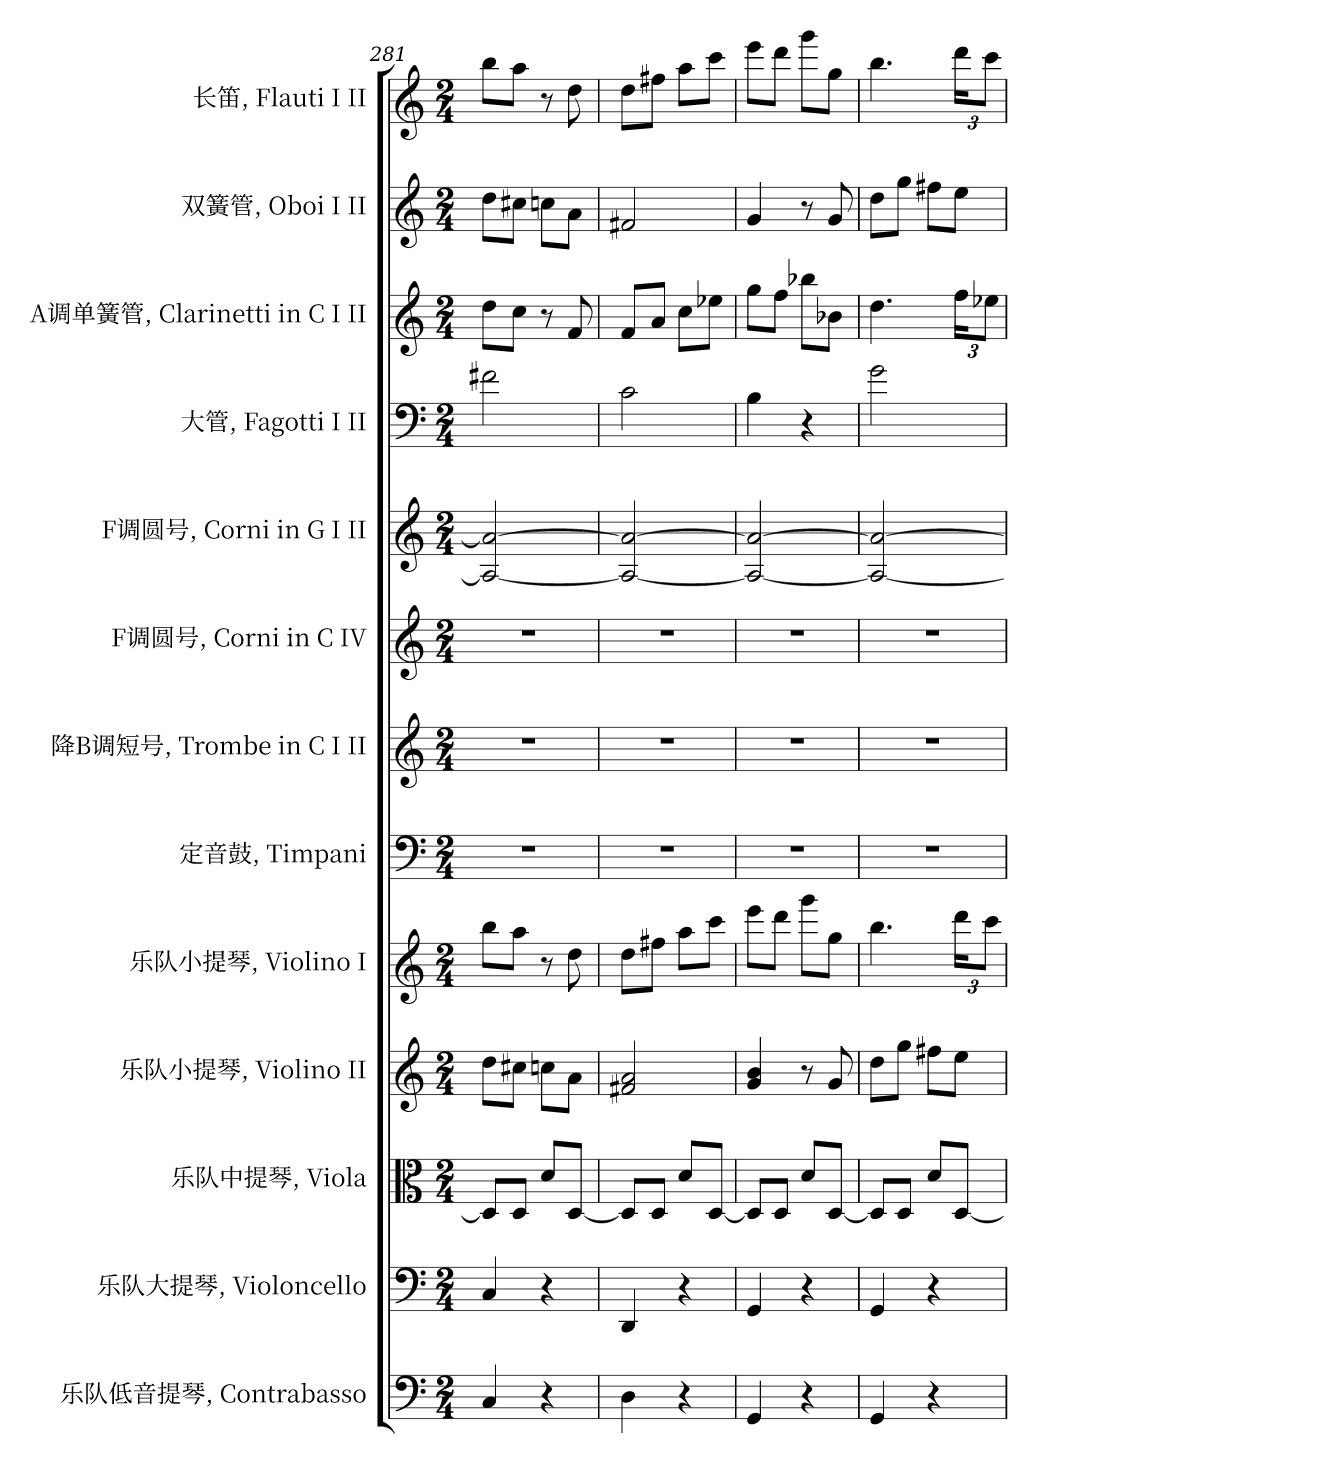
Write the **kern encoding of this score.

**kern	**kern	**kern	**kern	**kern	**kern	**kern	**kern	**kern	**kern	**kern	**kern	**kern
*part13	*part12	*part11	*part10	*part9	*part8	*part7	*part6	*part5	*part4	*part3	*part2	*part1
*staff13	*staff12	*staff11	*staff10	*staff9	*staff8	*staff7	*staff6	*staff5	*staff4	*staff3	*staff2	*staff1
*I"乐队低音提琴, Contrabasso	*I"乐队大提琴, Violoncello	*I"乐队中提琴, Viola	*I"乐队小提琴, Violino II	*I"乐队小提琴, Violino I	*I"定音鼓, Timpani	*I"降B调短号, Trombe in C I II	*I"F调圆号, Corni in C IV	*I"F调圆号, Corni in G I II	*I"大管, Fagotti I II	*I"A调单簧管, Clarinetti in C I II	*I"双簧管, Oboi I II	*I"长笛, Flauti I II
*I'Cbs.	*	*	*	*	*I'Timp.	*	*	*	*	*I'A Cl.	*I'Ob.	*I'Fl.
*clefF4	*clefF4	*clefC3	*clefG2	*clefG2	*clefF4	*clefG2	*clefG2	*clefG2	*clefF4	*clefG2	*clefG2	*clefG2
*ITrd7c12	*	*	*	*	*	*ITrd1c2	*ITrd4c7	*ITrd4c7	*	*ITrd2c3	*	*
*k[]	*k[]	*k[]	*k[]	*k[]	*k[]	*k[b-e-]	*k[b-]	*k[b-]	*k[]	*k[f#c#g#]	*k[]	*k[]
*M2/4	*M2/4	*M2/4	*M2/4	*M2/4	*M2/4	*M2/4	*M2/4	*M2/4	*M2/4	*M2/4	*M2/4	*M2/4
*MM122	*MM122	*MM122	*MM122	*MM122	*MM122	*MM122	*MM122	*MM122	*MM122	*MM122	*MM122	*MM122
=281	=281	=281	=281	=281	=281	=281	=281	=281	=281	=281	=281	=281
4CC/	4C/	8D/L]	8dd\L	8bb\L	2r	2r	2r	2D/_ 2d/_	2f#X\	8b\L	8dd\L	8bb\L
.	.	8D/J	8cc#X\J	8aa\J	.	.	.	.	.	8a\J	8cc#X\J	8aa\J
*	*	*	*	*	*	*	*	*	*	*	*	*MM126
4r	4r	8d/L	8ccn\L	8r	.	.	.	.	.	8r	8ccn\L	8r
.	.	[8D/J	8a\J	8dd\	.	.	.	.	.	8d/	8a\J	8dd\
=282	=282	=282	=282	=282	=282	=282	=282	=282	=282	=282	=282	=282
*	*	*	*	*	*	*	*	*	*	*	*	*MM122
4DD\	4DD/	8D/L]	2f#X/ 2a/	8dd\L	2r	2r	2r	2D/_ 2d/_	2c\	8d/L	2f#X/	8dd\L
.	.	8D/J	.	8ff#X\J	.	.	.	.	.	8f#/J	.	8ff#X\J
*	*	*	*	*	*	*	*	*	*	*	*	*MM126
4r	4r	8d/L	.	8aa\L	.	.	.	.	.	8a\L	.	8aa\L
.	.	[8D/J	.	8ccc\J	.	.	.	.	.	8ccn\J	.	8ccc\J
=283	=283	=283	=283	=283	=283	=283	=283	=283	=283	=283	=283	=283
*	*	*	*	*	*	*	*	*	*	*	*	*MM122
4GGG/	4GG/	8D/L]	4g/ 4b/	8eee\L	2r	2r	2r	2D/_ 2d/_	4B\	8ee\L	4g/	8eee\L
.	.	8D/J	.	8ddd\J	.	.	.	.	.	8dd\J	.	8ddd\J
*	*	*	*	*	*	*	*	*	*	*	*	*MM126
4r	4r	8d/L	8r	8ggg\L	.	.	.	.	4r	8ggn\L	8r	8ggg\L
.	.	[8D/J	8g/	8gg\J	.	.	.	.	.	8gn\J	8g/	8gg\J
=284	=284	=284	=284	=284	=284	=284	=284	=284	=284	=284	=284	=284
*	*	*	*	*	*	*	*	*	*	*	*	*MM122
4GGG/	4GG/	8D/L]	8dd\L	4.bb\	2r	2r	2r	2D/_ 2d/_	2g\	4.b\	8dd\L	4.bb\
.	.	8D/J	8gg\J	.	.	.	.	.	.	.	8gg\J	.
4r	4r	8d/L	8ff#X\L	.	.	.	.	.	.	.	8ff#X\L	.
*	*	*	*	*Xbrackettup	*	*	*	*	*	*Xbrackettup	*	*Xbrackettup
.	.	[8D/J	8ee\J	24ddd\KL	.	.	.	.	.	24dd\KL	8ee\J	24ddd\KL
.	.	.	.	12ccc\J	.	.	.	.	.	12ccn\J	.	12ccc\J
=	=	=	=	=	=	=	=	=	=	=	=	=
*-	*-	*-	*-	*-	*-	*-	*-	*-	*-	*-	*-	*-
